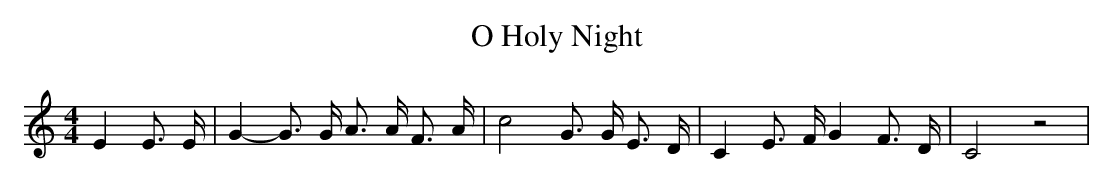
X:1
T:O Holy Night
M:4/4
L:1/16
K:C
 E4 E3 E| G4- G3 G A3 A F3 A| c8 G3 G E3 D| C4 E3 F G4 F3 D| C8 z8|\
